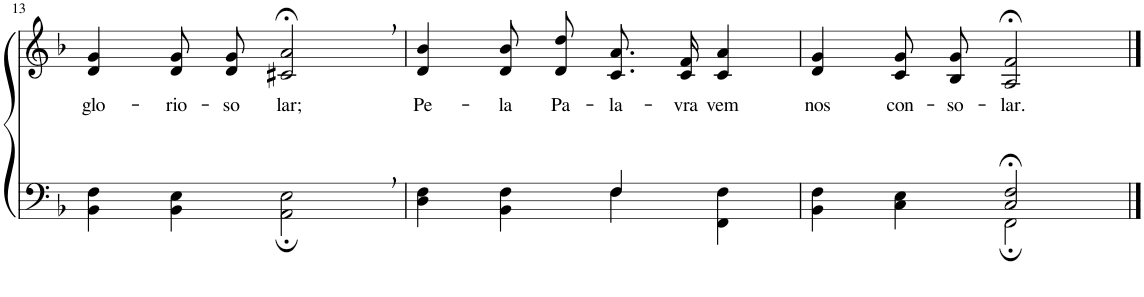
**kern	**kern	**text
*part2	*part1	*part1
*staff2	*staff1	*staff1
*I"Parte III e IV	*I"Parte I e II	*
!!LO:PB:g=z
*clefF4	*clefG2	*
*Trd-1c-2	*Trd-1c-2	*
*k[b-]	*k[b-]	*
*M4/4	*M4/4	*
=13	=13	=13
!	!	!LO:LY:b
4BB-\ 4F\	4d/ 4g/	glo-
!	!	!LO:LY:b
4BB-\ 4E\	8d/ 8g/L	-rio-
!	!	!LO:LY:b
.	8d/ 8g/J	-so
!	!	!LO:LY:b
2AA\;, 2E\;,	2c#X/;<, 2a/;<,	lar;
=14	=14	=14
*^	*	*
!	!	!	!LO:LY:b
2ryy	4D\ 4F\	4d/ 4b-/	Pe-
!	!	!	!LO:LY:b
.	4BB-\ 4F\	8d/ 8b-/L	-la
!	!	!	!LO:LY:b
.	.	8d/ 8dd/J	Pa-
!	!	!	!LO:LY:b
4F/	4F\	8.c/ 8.a/L	-la-
!	!	!	!LO:LY:b
.	.	16c/ 16f/Jk	-vra
!	!	!	!LO:LY:b
4ryy	4FF\ 4F\	4c/ 4a/	vem
=15	=15	=15	=15
!	!	!	!LO:LY:b
2ryy	4BB-\ 4F\	4d/ 4g/	nos
!	!	!	!LO:LY:b
.	4C\ 4E\	8c/ 8g/L	con-
!	!	!	!LO:LY:b
.	.	8B-/ 8g/J	-so-
!	!	!	!LO:LY:b
2C/;< 2F/;<	2FF;\	2A/;< 2f/;<	-lar.
*v	*v	*	*
==	==	==
*-	*-	*-
